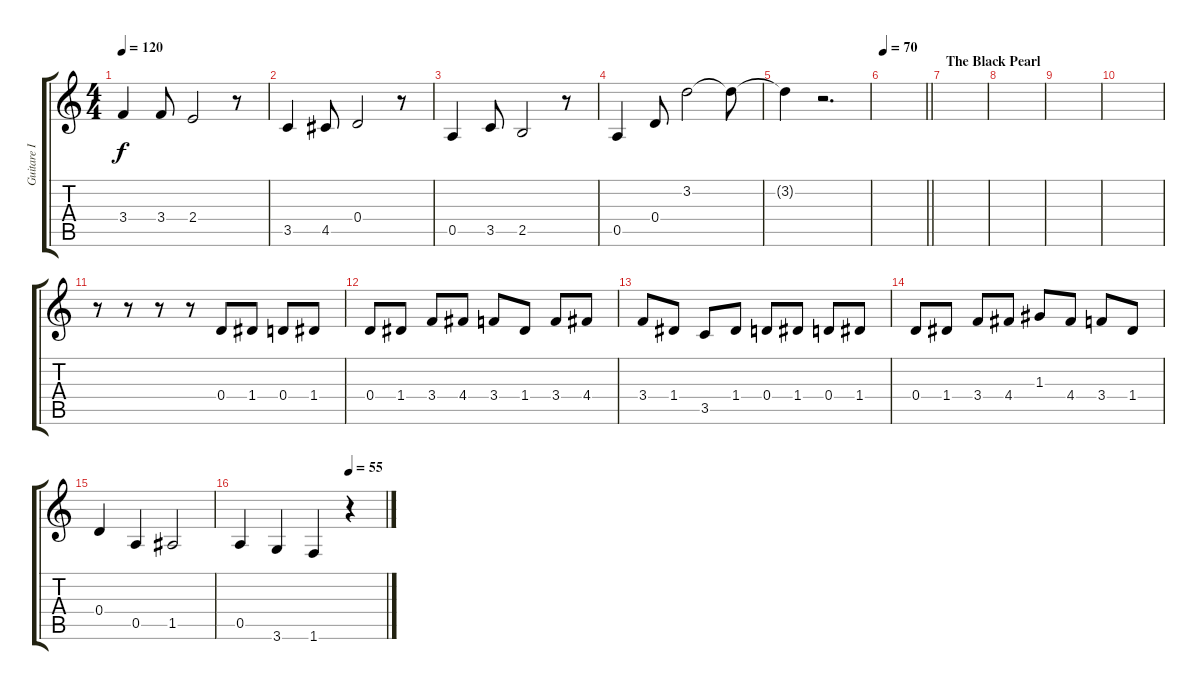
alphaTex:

\track ("Guitare I" "Guitare I") {instrument distortionguitar}
\staff {score tabs}
\tuning (E4 B3 G3 D3 A2 E2) {hide}
\ts (4 4)
\tempo 120
\clef g2
\ks c
3.4.4{dy f} 3.4.8 2.4.2 r.8 |
3.5.4 4.5.8 0.4.2 r.8 |
0.5.4 3.5.8 2.5.2 r.8 |
0.5.4 0.4.8 3.2.2 3.2{t}.8 |
3.2{t}.4 r.2{d} |
\tempo 70
\barLineRight lightlight
|
\section ("" "The Black Pearl")
|
|
|
|
r.8 r.8 r.8 r.8 0.4.8 1.4.8 0.4.8 1.4.8 |
0.4.8 1.4.8 3.4.8 4.4.8 3.4.8 1.4.8 3.4.8 4.4.8 |
3.4.8 1.4.8 3.5.8 1.4.8 0.4.8 1.4.8 0.4.8 1.4.8 |
0.4.8 1.4.8 3.4.8 4.4.8 1.3.8 4.4.8 3.4.8 1.4.8 |
0.4.4 0.5.4 1.5.2 |
\tempo (55 0.75)
0.5.4 3.6.4 1.6.4 r.4
